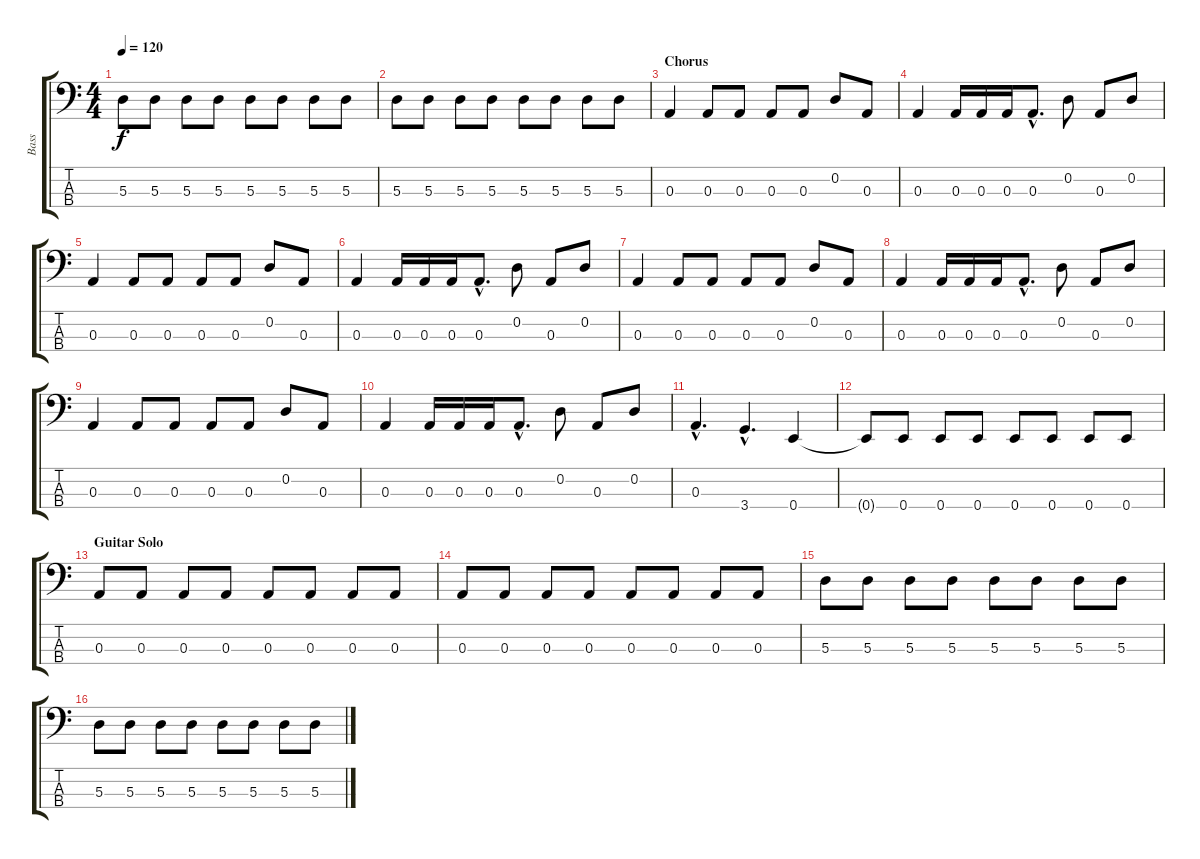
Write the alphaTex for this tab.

\track ("Bass" "Bass") {instrument electricbassfinger}
\staff {score tabs}
\tuning (G2 D2 A1 E1) {hide}
\ts (4 4)
\tempo 120
\clef f4
\ks c
5.3.8{dy f} 5.3.8 5.3.8 5.3.8 5.3.8 5.3.8 5.3.8 5.3.8 |
5.3.8 5.3.8 5.3.8 5.3.8 5.3.8 5.3.8 5.3.8 5.3.8 |
\section ("" "Chorus")
0.3.4 0.3.8 0.3.8 0.3.8 0.3.8 0.2.8 0.3.8 |
0.3.4 0.3.16 0.3.16 0.3.16 0.3{hac}.8{d} 0.2.8 0.3.8 0.2.8 |
0.3.4 0.3.8 0.3.8 0.3.8 0.3.8 0.2.8 0.3.8 |
0.3.4 0.3.16 0.3.16 0.3.16 0.3{hac}.8{d} 0.2.8 0.3.8 0.2.8 |
0.3.4 0.3.8 0.3.8 0.3.8 0.3.8 0.2.8 0.3.8 |
0.3.4 0.3.16 0.3.16 0.3.16 0.3{hac}.8{d} 0.2.8 0.3.8 0.2.8 |
0.3.4 0.3.8 0.3.8 0.3.8 0.3.8 0.2.8 0.3.8 |
0.3.4 0.3.16 0.3.16 0.3.16 0.3{hac}.8{d} 0.2.8 0.3.8 0.2.8 |
0.3{hac}.4{d} 3.4{hac}.4{d} 0.4.4 |
0.4{t}.8 0.4.8 0.4.8 0.4.8 0.4.8 0.4.8 0.4.8 0.4.8 |
\section ("" "Guitar Solo")
0.3.8 0.3.8 0.3.8 0.3.8 0.3.8 0.3.8 0.3.8 0.3.8 |
0.3.8 0.3.8 0.3.8 0.3.8 0.3.8 0.3.8 0.3.8 0.3.8 |
5.3.8 5.3.8 5.3.8 5.3.8 5.3.8 5.3.8 5.3.8 5.3.8 |
5.3.8 5.3.8 5.3.8 5.3.8 5.3.8 5.3.8 5.3.8 5.3.8
